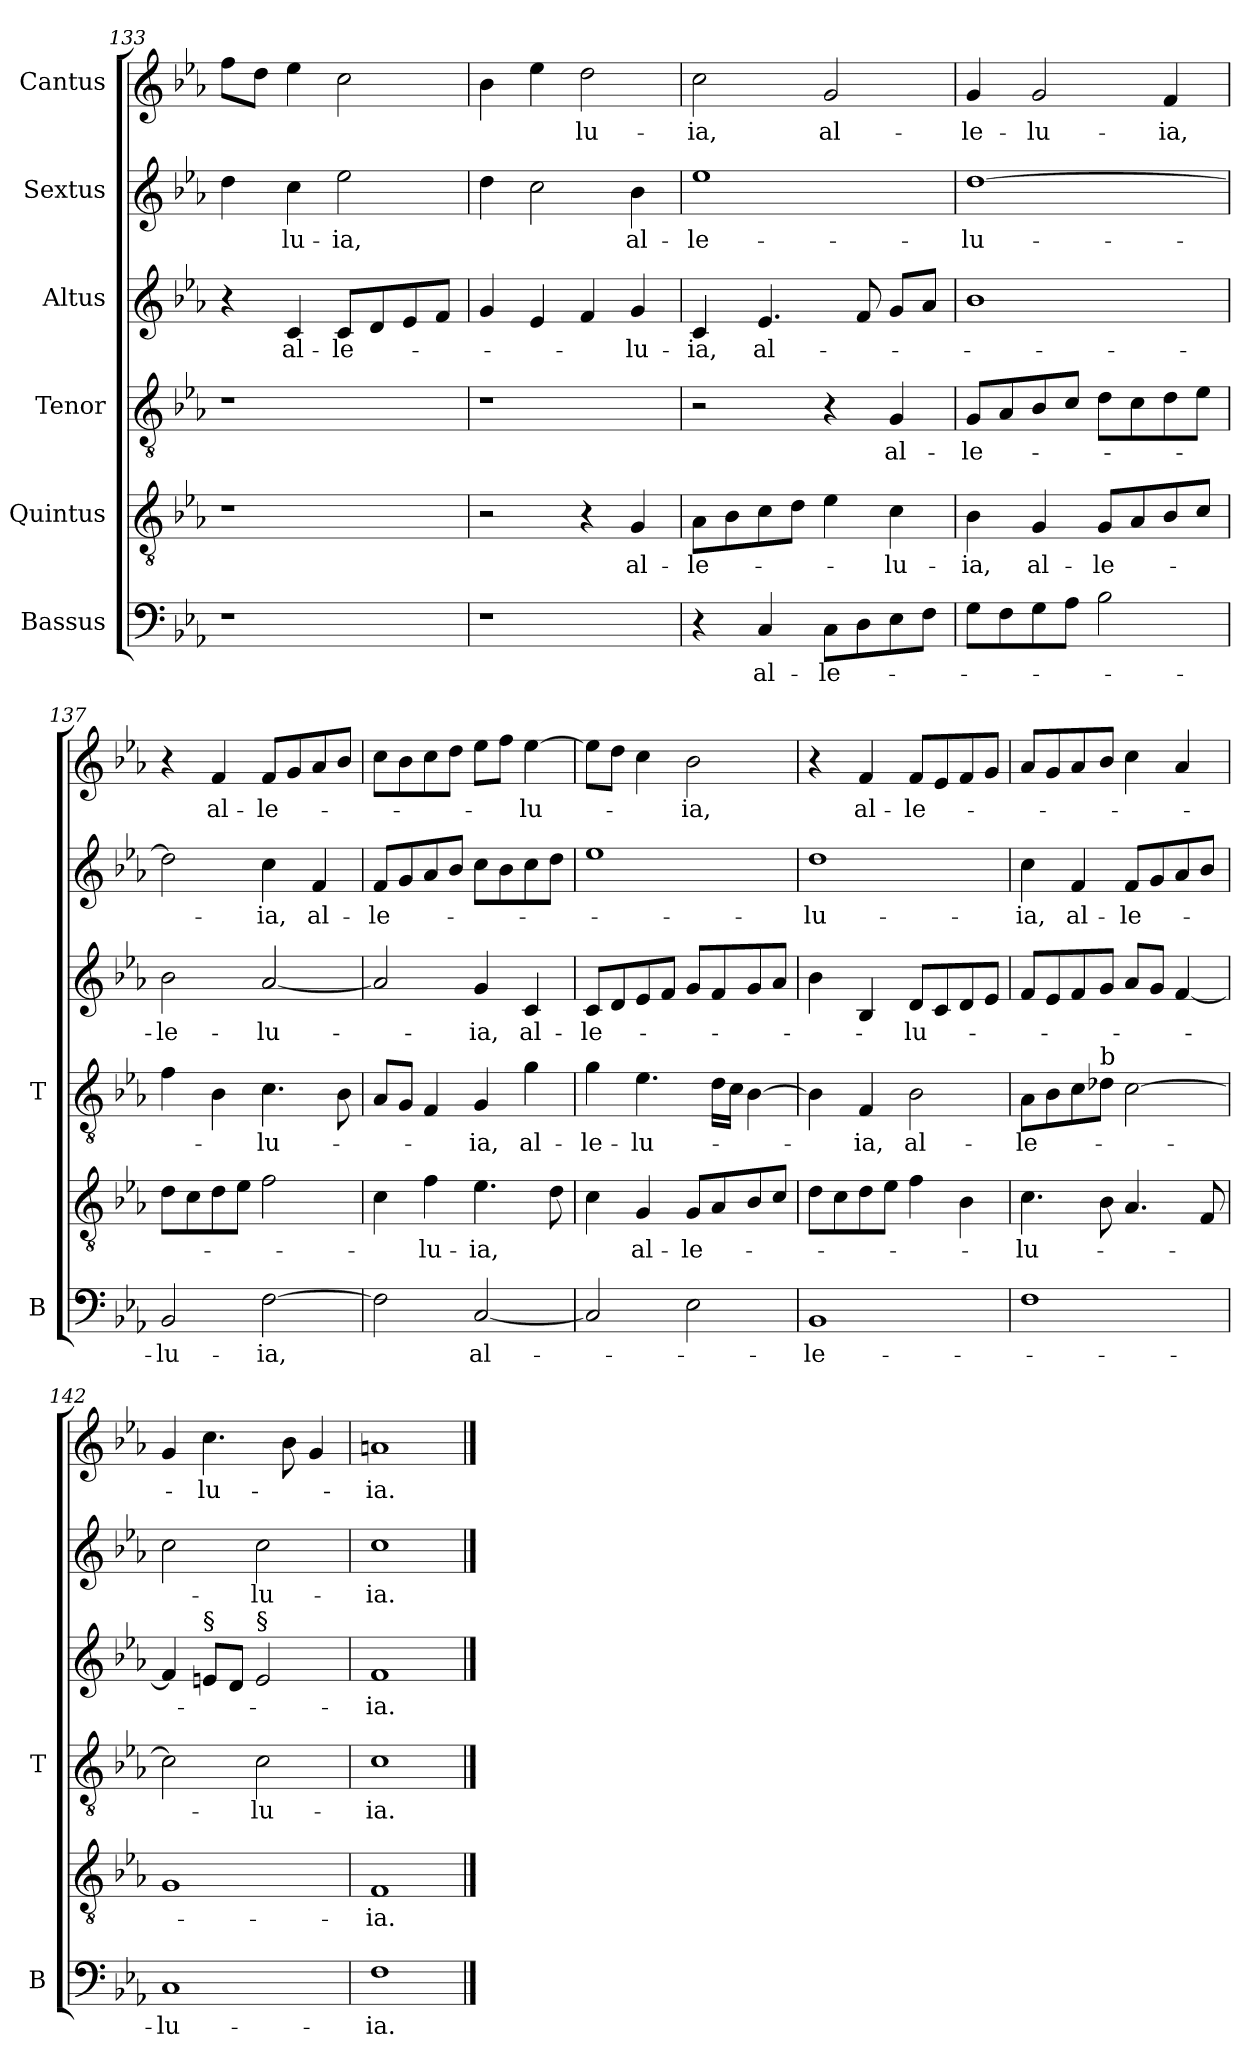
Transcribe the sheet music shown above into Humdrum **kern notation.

**kern	**text	**kern	**text	**kern	**text	**kern	**text	**kern	**text	**kern	**text
*part6	*part6	*part5	*part5	*part4	*part4	*part3	*part3	*part2	*part2	*part1	*part1
*staff6	*staff6	*staff5	*staff5	*staff4	*staff4	*staff3	*staff3	*staff2	*staff2	*staff1	*staff1
*I"Bassus	*	*I"Quintus	*	*I"Tenor	*	*I"Altus	*	*I"Sextus	*	*I"Cantus	*
*I'B	*	*	*	*I'T	*	*	*	*	*	*	*
*clefF4	*	*clefGv2	*	*clefGv2	*	*clefG2	*	*clefG2	*	*clefG2	*
*	*	*ITrd7c12	*	*ITrd7c12	*	*	*	*	*	*	*
*k[b-e-a-]	*	*k[b-e-a-]	*	*k[b-e-a-]	*	*k[b-e-a-]	*	*k[b-e-a-]	*	*k[b-e-a-]	*
*E-:	*	*E-:	*	*E-:	*	*E-:	*	*E-:	*	*E-:	*
=133	=133	=133	=133	=133	=133	=133	=133	=133	=133	=133	=133
1r	.	1r	.	1r	.	4r	.	4dd\	.	8ff\L	.
.	.	.	.	.	.	.	.	.	.	8dd\J	.
!	!	!	!	!	!	!	!LO:LY:b	!	!LO:LY:b	!	!
.	.	.	.	.	.	4c/	al-	4cc\	-lu-	4ee-\	.
!	!	!	!	!	!	!	!LO:LY:b	!	!LO:LY:b	!	!
.	.	.	.	.	.	8c/L	-le-	2ee-\	-ia,	2cc\	.
.	.	.	.	.	.	8d/	.	.	.	.	.
.	.	.	.	.	.	8e-/	.	.	.	.	.
.	.	.	.	.	.	8f/J	.	.	.	.	.
=134	=134	=134	=134	=134	=134	=134	=134	=134	=134	=134	=134
1r	.	2r	.	1r	.	4g/	.	4dd\	.	4b-\	.
.	.	.	.	.	.	4e-/	.	2cc\	.	4ee-\	.
!	!	!	!	!	!	!	!	!	!	!	!LO:LY:b
.	.	4r	.	.	.	4f/	.	.	.	2dd\	-lu-
!	!	!	!LO:LY:b	!	!	!	!LO:LY:b	!	!LO:LY:b	!	!
.	.	4GG/	al-	.	.	4g/	-lu-	4b-\	al-	.	.
=135	=135	=135	=135	=135	=135	=135	=135	=135	=135	=135	=135
!	!	!	!LO:LY:b	!	!	!	!LO:LY:b	!	!LO:LY:b	!	!LO:LY:b
4r	.	8AA-\L	-le-	2r	.	4c/	-ia,	1ee-	-le-	2cc\	-ia,
.	.	8BB-\	.	.	.	.	.	.	.	.	.
!	!LO:LY:b	!	!	!	!	!	!LO:LY:b	!	!	!	!
4C/	al-	8C\	.	.	.	4.e-/	al-	.	.	.	.
.	.	8D\J	.	.	.	.	.	.	.	.	.
!	!LO:LY:b	!	!	!	!	!	!	!	!	!	!LO:LY:b
8C\L	-le-	4E-\	.	4r	.	.	.	.	.	2g/	al-
8D\	.	.	.	.	.	8f/	.	.	.	.	.
!	!	!	!LO:LY:b	!	!LO:LY:b	!	!	!	!	!	!
8E-\	.	4C\	-lu-	4GG/	al-	8g/L	.	.	.	.	.
8F\J	.	.	.	.	.	8a-/J	.	.	.	.	.
=136	=136	=136	=136	=136	=136	=136	=136	=136	=136	=136	=136
!	!	!	!LO:LY:b	!	!LO:LY:b	!	!	!	!LO:LY:b	!	!LO:LY:b
8G\L	.	4BB-\	-ia,	8GG/L	-le-	1b-	.	[>1dd	-lu-	4g/	-le-
8F\	.	.	.	8AA-/	.	.	.	.	.	.	.
!	!	!	!LO:LY:b	!	!	!	!	!	!	!	!LO:LY:b
8G\	.	4GG/	al-	8BB-/	.	.	.	.	.	2g/	-lu-
8A-\J	.	.	.	8C/J	.	.	.	.	.	.	.
!	!	!	!LO:LY:b	!	!	!	!	!	!	!	!
2B-\	.	8GG/L	-le-	8D\L	.	.	.	.	.	.	.
.	.	8AA-/	.	8C\	.	.	.	.	.	.	.
!	!	!	!	!	!	!	!	!	!	!	!LO:LY:b
.	.	8BB-/	.	8D\	.	.	.	.	.	4f/	-ia,
.	.	8C/J	.	8E-\J	.	.	.	.	.	.	.
=137	=137	=137	=137	=137	=137	=137	=137	=137	=137	=137	=137
!	!LO:LY:b	!	!	!	!	!	!LO:LY:b	!	!	!	!
2BB-/	-lu-	8D\L	.	4F\	.	2b-\	-le-	2dd\]	.	4r	.
.	.	8C\	.	.	.	.	.	.	.	.	.
!	!	!	!	!	!	!	!	!	!	!	!LO:LY:b
.	.	8D\	.	4BB-\	.	.	.	.	.	4f/	al-
.	.	8E-\J	.	.	.	.	.	.	.	.	.
!	!LO:LY:b	!	!	!	!LO:LY:b	!	!LO:LY:b	!	!LO:LY:b	!	!LO:LY:b
[>2F\	-ia,	2F\	.	4.C\	-lu-	[<2a-/	-lu-	4cc\	-ia,	8f/L	-le-
.	.	.	.	.	.	.	.	.	.	8g/	.
!	!	!	!	!	!	!	!	!	!LO:LY:b	!	!
.	.	.	.	.	.	.	.	4f/	al-	8a-/	.
.	.	.	.	8BB-\	.	.	.	.	.	8b-/J	.
!!LO:LB:g=z
=138	=138	=138	=138	=138	=138	=138	=138	=138	=138	=138	=138
!	!	!	!	!	!	!	!	!	!LO:LY:b	!	!
2F\]	.	4C\	.	8AA-/L	.	2a-/]	.	8f/L	-le-	8cc\L	.
.	.	.	.	8GG/J	.	.	.	8g/	.	8b-\	.
!	!	!	!LO:LY:b	!	!	!	!	!	!	!	!
.	.	4F\	-lu-	4FF/	.	.	.	8a-/	.	8cc\	.
.	.	.	.	.	.	.	.	8b-/J	.	8dd\J	.
!	!LO:LY:b	!	!LO:LY:b	!	!LO:LY:b	!	!LO:LY:b	!	!	!	!
[<2C/	al-	4.E-\	-ia,	4GG/	-ia,	4g/	-ia,	8cc\L	.	8ee-\L	.
.	.	.	.	.	.	.	.	8b-\	.	8ff\J	.
!	!	!	!	!	!LO:LY:b	!	!LO:LY:b	!	!	!	!LO:LY:b
.	.	.	.	4G\	al-	4c/	al-	8cc\	.	[>4ee-\	-lu-
.	.	8D\	.	.	.	.	.	8dd\J	.	.	.
=139	=139	=139	=139	=139	=139	=139	=139	=139	=139	=139	=139
!	!	!	!	!	!LO:LY:b	!	!LO:LY:b	!	!	!	!
2C/]	.	4C\	.	4G\	-le-	8c/L	-le-	1ee-	.	8ee-\L]	.
.	.	.	.	.	.	8d/	.	.	.	8dd\J	.
!	!	!	!LO:LY:b	!	!LO:LY:b	!	!	!	!	!	!
.	.	4GG/	al-	4.E-\	-lu-	8e-/	.	.	.	4cc\	.
.	.	.	.	.	.	8f/J	.	.	.	.	.
!	!	!	!LO:LY:b	!	!	!	!	!	!	!	!LO:LY:b
2E-\	.	8GG/L	-le-	.	.	8g/L	.	.	.	2b-\	-ia,
.	.	8AA-/	.	16D\LL	.	8f/	.	.	.	.	.
.	.	.	.	16C\JJ	.	.	.	.	.	.	.
.	.	8BB-/	.	[>4BB-\	.	8g/	.	.	.	.	.
.	.	8C/J	.	.	.	8a-/J	.	.	.	.	.
=140	=140	=140	=140	=140	=140	=140	=140	=140	=140	=140	=140
!	!LO:LY:b	!	!	!	!	!	!	!	!LO:LY:b	!	!
1BB-	-le-	8D\L	.	4BB-\]	.	4b-\	.	1dd	-lu-	4r	.
.	.	8C\	.	.	.	.	.	.	.	.	.
!	!	!	!	!	!LO:LY:b	!	!	!	!	!	!LO:LY:b
.	.	8D\	.	4FF/	-ia,	4B-/	.	.	.	4f/	al-
.	.	8E-\J	.	.	.	.	.	.	.	.	.
!	!	!	!	!	!LO:LY:b	!	!LO:LY:b	!	!	!	!LO:LY:b
.	.	4F\	.	2BB-\	al-	8d/L	-lu-	.	.	8f/L	-le-
.	.	.	.	.	.	8c/	.	.	.	8e-/	.
.	.	4BB-\	.	.	.	8d/	.	.	.	8f/	.
.	.	.	.	.	.	8e-/J	.	.	.	8g/J	.
=141	=141	=141	=141	=141	=141	=141	=141	=141	=141	=141	=141
!	!	!	!LO:LY:b	!	!LO:LY:b	!	!	!	!LO:LY:b	!	!
1F	.	4.C\	-lu-	8AA-\L	-le-	8f/L	.	4cc\	-ia,	8a-/L	.
.	.	.	.	8BB-\	.	8e-/	.	.	.	8g/	.
!	!	!	!	!	!	!	!	!	!LO:LY:b	!	!
.	.	.	.	8C\	.	8f/	.	4f/	al-	8a-/	.
!	!	!	!	!LO:TX:a:t=b	!	!	!	!	!	!	!
.	.	8BB-\	.	8D-\J	.	8g/J	.	.	.	8b-/J	.
!	!	!	!	!	!	!	!	!	!LO:LY:b	!	!
.	.	4.AA-/	.	[>2C\	.	8a-/L	.	8f/L	-le-	4cc\	.
.	.	.	.	.	.	8g/J	.	8g/	.	.	.
.	.	.	.	.	.	[<4f/	.	8a-/	.	4a-/	.
.	.	8FF/	.	.	.	.	.	8b-/J	.	.	.
=142	=142	=142	=142	=142	=142	=142	=142	=142	=142	=142	=142
!	!LO:LY:b	!	!	!	!	!	!	!	!	!	!
1C	-lu-	1GG	.	2C\]	.	4f/]	.	2cc\	.	4g/	.
!	!	!	!	!	!	!LO:TX:a:t=§	!	!	!	!	!
!	!	!	!	!	!	!	!	!	!	!	!LO:LY:b
.	.	.	.	.	.	8e/L	.	.	.	4.cc\	-lu-
.	.	.	.	.	.	8d/J	.	.	.	.	.
!	!	!	!	!	!	!LO:TX:a:t=§	!	!	!	!	!
!	!	!	!	!	!LO:LY:b	!	!	!	!LO:LY:b	!	!
.	.	.	.	2C\	-lu-	2e/	.	2cc\	-lu-	.	.
.	.	.	.	.	.	.	.	.	.	8b-\	.
.	.	.	.	.	.	.	.	.	.	4g/	.
=143	=143	=143	=143	=143	=143	=143	=143	=143	=143	=143	=143
!	!LO:LY:b	!	!LO:LY:b	!	!LO:LY:b	!	!LO:LY:b	!	!LO:LY:b	!	!LO:LY:b
1F	-ia.	1FF	-ia.	1C	-ia.	1f	-ia.	1cc	-ia.	1an	-ia.
==	==	==	==	==	==	==	==	==	==	==	==
*-	*-	*-	*-	*-	*-	*-	*-	*-	*-	*-	*-
